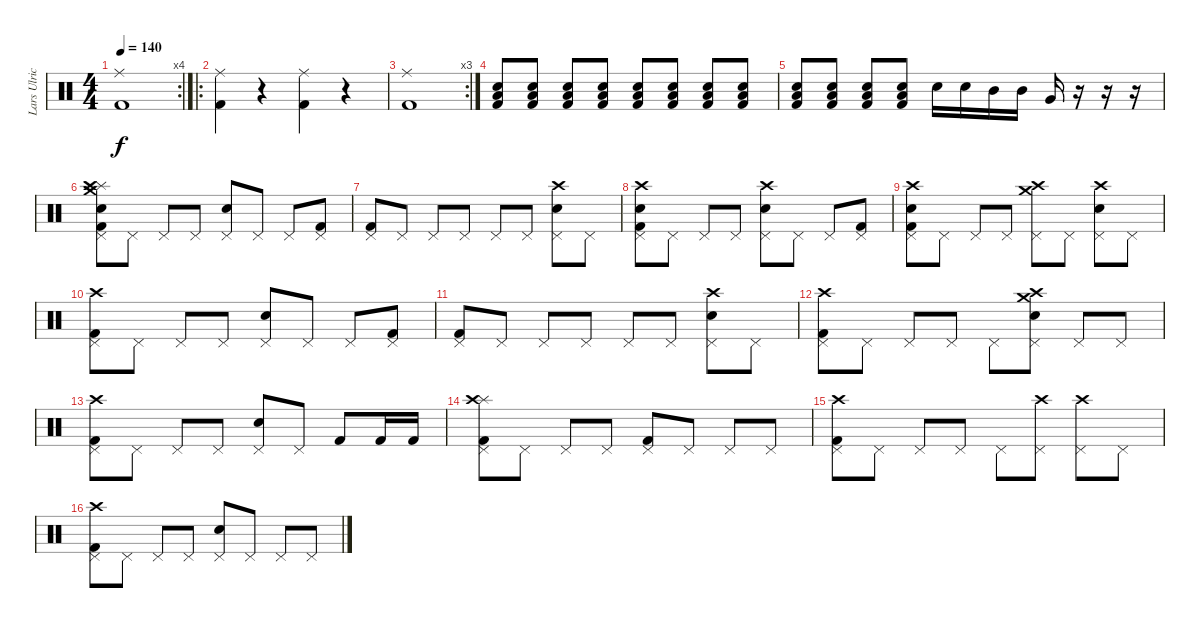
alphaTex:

\track ("Lars Ulrich (Drums)" "Lars Ulric") {instrument percussion}
\staff {score}
\articulation defaults
\rc 4
\ts (4 4)
\tempo 140
\clef neutral
\ks c
("Ride (middle)" "Kick (hit) 2").1{dy f} |
\ro
("Ride (middle)" "Kick (hit) 2").4 r.4 ("Ride (middle)" "Kick (hit) 2").4 r.4 |
\rc 3
("Ride (middle)" "Kick (hit) 2").1 |
("Low Floor Tom (hit)" "Snare (hit) 2" "Kick (hit) 2").8 ("Low Floor Tom (hit)" "Snare (hit) 2" "Kick (hit) 2").8 ("Low Floor Tom (hit)" "Snare (hit) 2" "Kick (hit) 2").8 ("Low Floor Tom (hit)" "Snare (hit) 2" "Kick (hit) 2").8 ("Low Floor Tom (hit)" "Snare (hit) 2" "Kick (hit) 2").8 ("Low Floor Tom (hit)" "Snare (hit) 2" "Kick (hit) 2").8 ("Low Floor Tom (hit)" "Snare (hit) 2" "Kick (hit) 2").8 ("Low Floor Tom (hit)" "Snare (hit) 2" "Kick (hit) 2").8 |
("Low Floor Tom (hit)" "Snare (hit) 2" "Kick (hit) 2").8 ("Low Floor Tom (hit)" "Snare (hit) 2" "Kick (hit) 2").8 ("Low Floor Tom (hit)" "Snare (hit) 2" "Kick (hit) 2").8 ("Low Floor Tom (hit)" "Snare (hit) 2" "Kick (hit) 2").8 "Snare (hit) 2".16 "Snare (hit) 2".16 "Mid Tom (hit)".16 "Mid Tom (hit)".16 "Very Low Tom (hit)".16 r.16 r.16 r.16 |
("Crash medium (hit)" "Splash (hit)" "Pedal Hi-Hat (hit)" "Crash high (hit)" "Snare (hit) 2" "Kick (hit) 2").8 "Pedal Hi-Hat (hit)".8 "Pedal Hi-Hat (hit)".8 "Pedal Hi-Hat (hit)".8 ("Pedal Hi-Hat (hit)" "Snare (hit) 2").8 "Pedal Hi-Hat (hit)".8 "Pedal Hi-Hat (hit)".8 ("Pedal Hi-Hat (hit)" "Kick (hit) 2").8 |
("Pedal Hi-Hat (hit)" "Kick (hit) 2").8 "Pedal Hi-Hat (hit)".8 "Pedal Hi-Hat (hit)".8 "Pedal Hi-Hat (hit)".8 "Pedal Hi-Hat (hit)".8 "Pedal Hi-Hat (hit)".8 ("Crash high (hit)" "Pedal Hi-Hat (hit)" "Snare (hit) 2").8 "Pedal Hi-Hat (hit)".8 |
("Crash high (hit)" "Pedal Hi-Hat (hit)" "Snare (hit) 2" "Kick (hit) 2").8 "Pedal Hi-Hat (hit)".8 "Pedal Hi-Hat (hit)".8 "Pedal Hi-Hat (hit)".8 ("Crash high (hit)" "Pedal Hi-Hat (hit)" "Snare (hit) 2").8 "Pedal Hi-Hat (hit)".8 "Pedal Hi-Hat (hit)".8 ("Pedal Hi-Hat (hit)" "Kick (hit) 2").8 |
("Crash high (hit)" "Pedal Hi-Hat (hit)" "Snare (hit) 2" "Kick (hit) 2").8 "Pedal Hi-Hat (hit)".8 "Pedal Hi-Hat (hit)".8 "Pedal Hi-Hat (hit)".8 ("Crash medium (hit)" "Crash high (hit)" "Pedal Hi-Hat (hit)").8 "Pedal Hi-Hat (hit)".8 ("Crash high (hit)" "Pedal Hi-Hat (hit)" "Snare (hit) 2").8 "Pedal Hi-Hat (hit)".8 |
("Crash high (hit)" "Pedal Hi-Hat (hit)" "Kick (hit) 2").8 "Pedal Hi-Hat (hit)".8 "Pedal Hi-Hat (hit)".8 "Pedal Hi-Hat (hit)".8 ("Pedal Hi-Hat (hit)" "Snare (hit) 2").8 "Pedal Hi-Hat (hit)".8 "Pedal Hi-Hat (hit)".8 ("Pedal Hi-Hat (hit)" "Kick (hit) 2").8 |
("Pedal Hi-Hat (hit)" "Kick (hit) 2").8 "Pedal Hi-Hat (hit)".8 "Pedal Hi-Hat (hit)".8 "Pedal Hi-Hat (hit)".8 "Pedal Hi-Hat (hit)".8 "Pedal Hi-Hat (hit)".8 ("Crash high (hit)" "Pedal Hi-Hat (hit)" "Snare (hit) 2").8 "Pedal Hi-Hat (hit)".8 |
("Crash high (hit)" "Pedal Hi-Hat (hit)" "Kick (hit) 2").8 "Pedal Hi-Hat (hit)".8 "Pedal Hi-Hat (hit)".8 "Pedal Hi-Hat (hit)".8 "Pedal Hi-Hat (hit)".8 ("Crash medium (hit)" "Crash high (hit)" "Pedal Hi-Hat (hit)" "Snare (hit) 2").8 "Pedal Hi-Hat (hit)".8 "Pedal Hi-Hat (hit)".8 |
("Crash high (hit)" "Pedal Hi-Hat (hit)" "Kick (hit) 2").8 "Pedal Hi-Hat (hit)".8 "Pedal Hi-Hat (hit)".8 "Pedal Hi-Hat (hit)".8 ("Pedal Hi-Hat (hit)" "Snare (hit) 2").8 "Pedal Hi-Hat (hit)".8 "Kick (hit) 2".8 "Kick (hit) 2".16 "Kick (hit) 2".16 |
("Splash (hit)" "Crash high (hit)" "Pedal Hi-Hat (hit)" "Kick (hit) 2").8 "Pedal Hi-Hat (hit)".8 "Pedal Hi-Hat (hit)".8 "Pedal Hi-Hat (hit)".8 ("Pedal Hi-Hat (hit)" "Kick (hit) 2").8 "Pedal Hi-Hat (hit)".8 "Pedal Hi-Hat (hit)".8 "Pedal Hi-Hat (hit)".8 |
("Crash high (hit)" "Pedal Hi-Hat (hit)" "Kick (hit) 2").8 "Pedal Hi-Hat (hit)".8 "Pedal Hi-Hat (hit)".8 "Pedal Hi-Hat (hit)".8 "Pedal Hi-Hat (hit)".8 ("Pedal Hi-Hat (hit)" "Crash high (hit)").8 ("Pedal Hi-Hat (hit)" "Crash high (hit)").8 "Pedal Hi-Hat (hit)".8 |
("Crash high (hit)" "Pedal Hi-Hat (hit)" "Kick (hit) 2").8 "Pedal Hi-Hat (hit)".8 "Pedal Hi-Hat (hit)".8 "Pedal Hi-Hat (hit)".8 ("Pedal Hi-Hat (hit)" "Snare (hit) 2").8 "Pedal Hi-Hat (hit)".8 "Pedal Hi-Hat (hit)".8 "Pedal Hi-Hat (hit)".8
